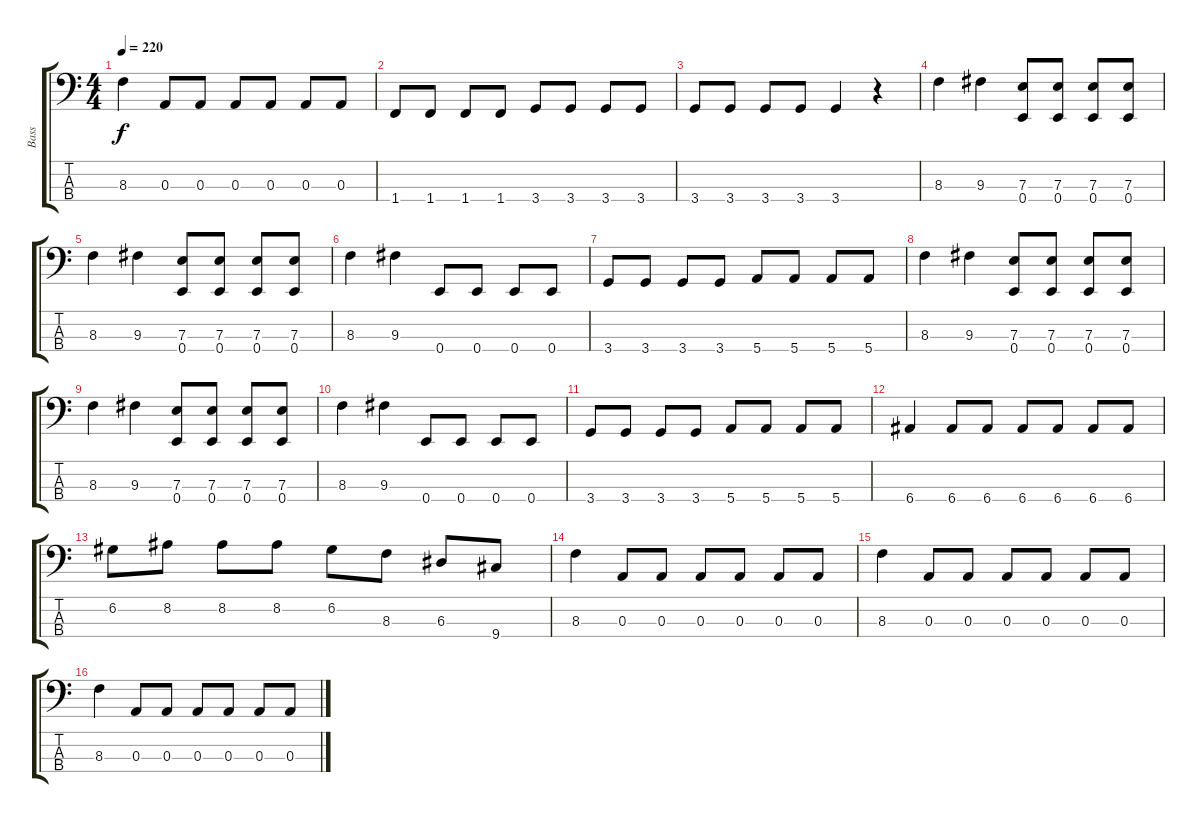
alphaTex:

\track ("Bass" "Bass") {instrument electricbasspick}
\staff {score tabs}
\tuning (G2 D2 A1 E1) {hide}
\ts (4 4)
\tempo 220
\clef f4
\ks c
8.3.4{dy f} 0.3.8 0.3.8 0.3.8 0.3.8 0.3.8 0.3.8 |
1.4.8 1.4.8 1.4.8 1.4.8 3.4.8 3.4.8 3.4.8 3.4.8 |
3.4.8 3.4.8 3.4.8 3.4.8 3.4.4 r.4 |
8.3.4 9.3.4 (7.3 0.4).8 (7.3 0.4).8 (7.3 0.4).8 (7.3 0.4).8 |
8.3.4 9.3.4 (7.3 0.4).8 (7.3 0.4).8 (7.3 0.4).8 (7.3 0.4).8 |
8.3.4 9.3.4 0.4.8 0.4.8 0.4.8 0.4.8 |
3.4.8 3.4.8 3.4.8 3.4.8 5.4.8 5.4.8 5.4.8 5.4.8 |
8.3.4 9.3.4 (7.3 0.4).8 (7.3 0.4).8 (7.3 0.4).8 (7.3 0.4).8 |
8.3.4 9.3.4 (7.3 0.4).8 (7.3 0.4).8 (7.3 0.4).8 (7.3 0.4).8 |
8.3.4 9.3.4 0.4.8 0.4.8 0.4.8 0.4.8 |
3.4.8 3.4.8 3.4.8 3.4.8 5.4.8 5.4.8 5.4.8 5.4.8 |
6.4.4 6.4.8 6.4.8 6.4.8 6.4.8 6.4.8 6.4.8 |
6.2.8 8.2.8 8.2.8 8.2.8 6.2.8 8.3.8 6.3.8 9.4.8 |
8.3.4 0.3.8 0.3.8 0.3.8 0.3.8 0.3.8 0.3.8 |
8.3.4 0.3.8 0.3.8 0.3.8 0.3.8 0.3.8 0.3.8 |
8.3.4 0.3.8 0.3.8 0.3.8 0.3.8 0.3.8 0.3.8
